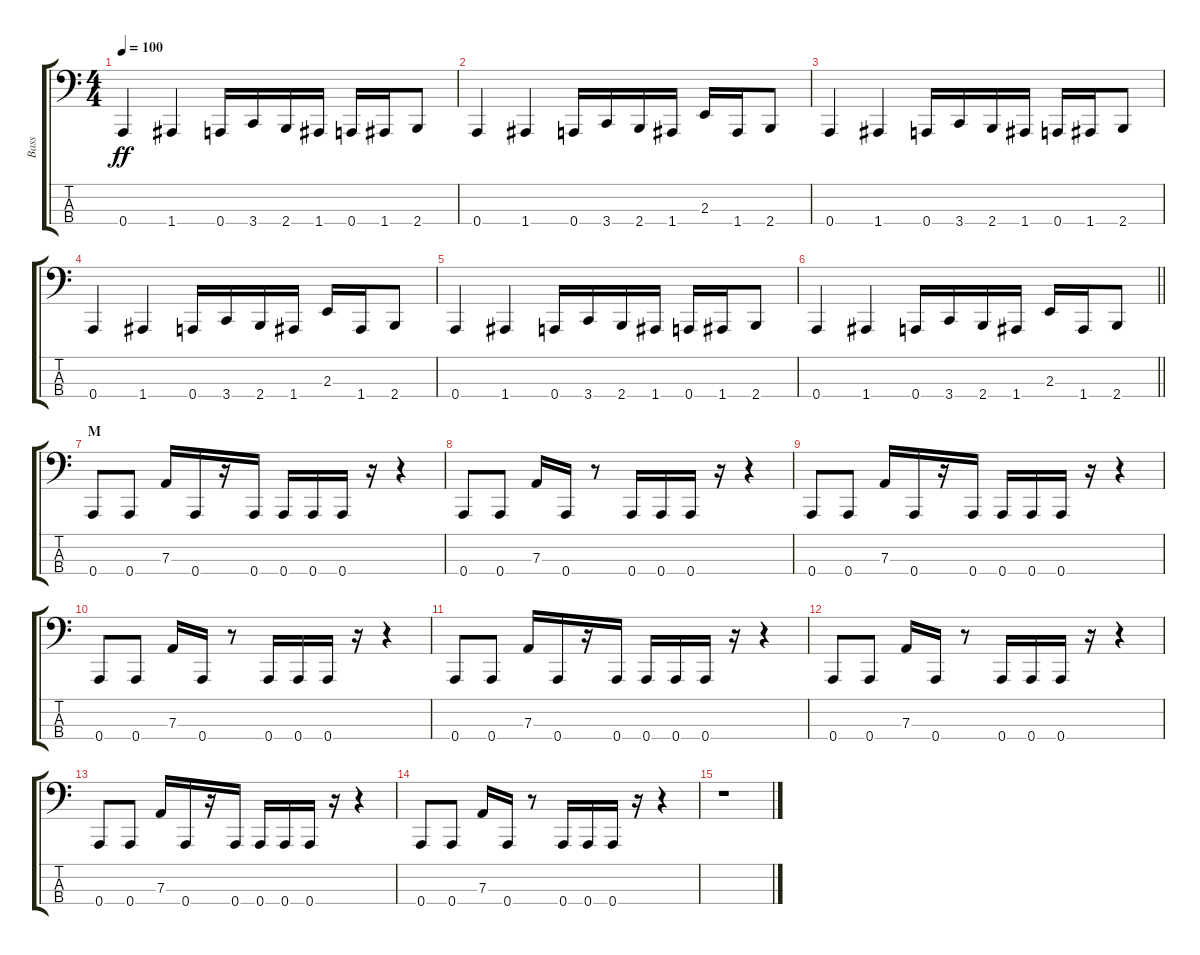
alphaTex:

\track ("Bass" "Bass") {instrument electricbassfinger}
\staff {score tabs}
\tuning (C2 G1 D1 A0) {hide}
\ts (4 4)
\tempo 100
\clef f4
\ks c
0.4.4{dy ff} 1.4.4 0.4.16 3.4.16 2.4.16 1.4.16 0.4.16 1.4.16 2.4.8 |
0.4.4 1.4.4 0.4.16 3.4.16 2.4.16 1.4.16 2.3.16 1.4.16 2.4.8 |
0.4.4 1.4.4 0.4.16 3.4.16 2.4.16 1.4.16 0.4.16 1.4.16 2.4.8 |
0.4.4 1.4.4 0.4.16 3.4.16 2.4.16 1.4.16 2.3.16 1.4.16 2.4.8 |
0.4.4 1.4.4 0.4.16 3.4.16 2.4.16 1.4.16 0.4.16 1.4.16 2.4.8 |
\barLineRight lightlight
0.4.4 1.4.4 0.4.16 3.4.16 2.4.16 1.4.16 2.3.16 1.4.16 2.4.8 |
\section ("" "M")
0.4.8 0.4.8 7.3.16 0.4.16 r.16 0.4.16 0.4.16 0.4.16 0.4.16 r.16 r.4 |
0.4.8 0.4.8 7.3.16 0.4.16 r.8 0.4.16 0.4.16 0.4.16 r.16 r.4 |
0.4.8 0.4.8 7.3.16 0.4.16 r.16 0.4.16 0.4.16 0.4.16 0.4.16 r.16 r.4 |
0.4.8 0.4.8 7.3.16 0.4.16 r.8 0.4.16 0.4.16 0.4.16 r.16 r.4 |
0.4.8 0.4.8 7.3.16 0.4.16 r.16 0.4.16 0.4.16 0.4.16 0.4.16 r.16 r.4 |
0.4.8 0.4.8 7.3.16 0.4.16 r.8 0.4.16 0.4.16 0.4.16 r.16 r.4 |
0.4.8 0.4.8 7.3.16 0.4.16 r.16 0.4.16 0.4.16 0.4.16 0.4.16 r.16 r.4 |
0.4.8 0.4.8 7.3.16 0.4.16 r.8 0.4.16 0.4.16 0.4.16 r.16 r.4 |
r.1
